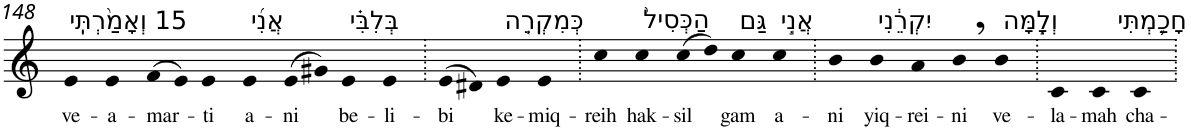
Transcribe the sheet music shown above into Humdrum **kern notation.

**kern	**text
*part1	*part1
*staff1	*staff1
*I"Piano	*
*I'Pno	*
!!LO:PB:g=z
*clefG2	*
*k[]	*
=148	=148
!LO:TX:a:t=15 וְאָמַ֨רְתִּֽי	!
!	!LO:LY:b
4e	ve-
!	!LO:LY:b
4e	-a-
!	!LO:LY:b
(>8f	-mar-
8e)	.
!	!LO:LY:b
4e	-ti
!LO:TX:a:t=אֲנִ֜י	!
!	!LO:LY:b
4e	a-
!	!LO:LY:b
(>8e	-ni
8g#X)	.
!LO:TX:a:t=בְּלִבִּ֗י	!
!	!LO:LY:b
4e	be-
!	!LO:LY:b
4e	-li-
=149.	=149.
!	!LO:LY:b
(>8e	-bi
8d#X)	.
!LO:TX:a:t=כְּמִקְרֵ֤ה	!
!	!LO:LY:b
4e	ke-
!	!LO:LY:b
4e	-miq-
=150.	=150.
!	!LO:LY:b
4cc	-reih
!LO:TX:a:t=הַכְּסִיל֙	!
!	!LO:LY:b
4cc	hak-
!	!LO:LY:b
(>8cc	-sil
8dd)	.
!LO:TX:a:t=גַּם	!
!	!LO:LY:b
4cc	gam
!LO:TX:a:t=אֲנִ֣י	!
!	!LO:LY:b
4cc	a-
=151.	=151.
!	!LO:LY:b
4b	-ni
!LO:TX:a:t=יִקְרֵ֔נִי	!
!	!LO:LY:b
4b	yiq-
!	!LO:LY:b
4a	-rei-
!	!LO:LY:b
4b,	-ni
!LO:TX:a:t=וְלָ֧מָּה	!
!	!LO:LY:b
4b	ve-
=152.	=152.
!	!LO:LY:b
4c	-la-
!	!LO:LY:b
4c	-mah
!LO:TX:a:t=חָכַ֛מְתִּי	!
!	!LO:LY:b
4c	cha-
=.	=.
*-	*-
